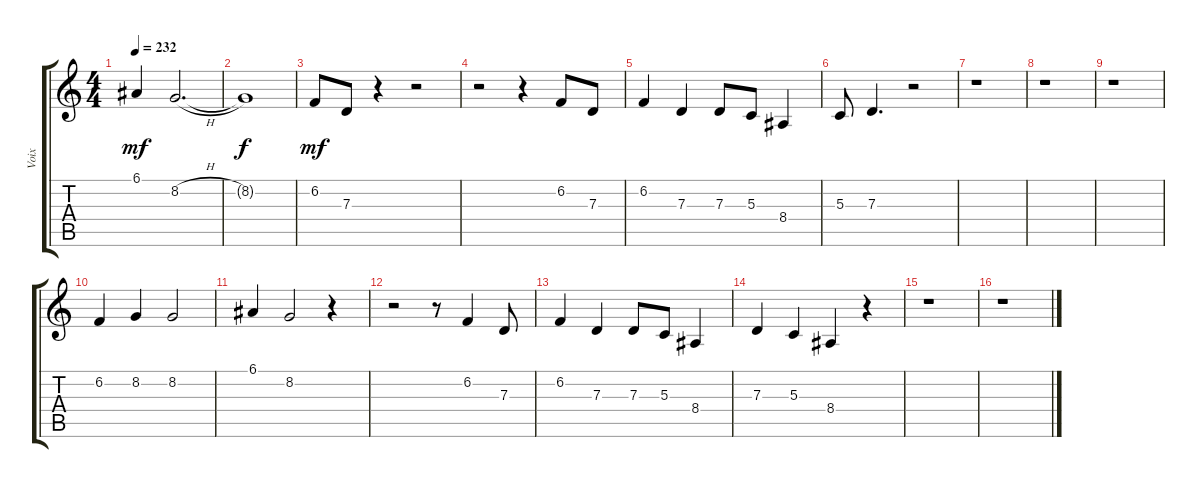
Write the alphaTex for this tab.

\track ("Voix" "Voix") {instrument accordion}
\staff {score tabs}
\tuning (E4 B3 G3 D3 A2 E2) {hide}
\ts (4 4)
\tempo 232
\clef g2
\ks c
6.1.4{dy mf} 8.2{h}.2{d} |
8.2{t}.1{dy f} |
6.2.8{dy mf} 7.3.8 r.4 r.2 |
r.2 r.4 6.2.8 7.3.8 |
6.2.4 7.3.4 7.3.8 5.3.8 8.4.4 |
5.3.8 7.3.4{d} r.2 |
r.1 |
r.1 |
r.1 |
6.2.4 8.2.4 8.2.2 |
6.1.4 8.2.2 r.4 |
r.2 r.8 6.2.4 7.3.8 |
6.2.4 7.3.4 7.3.8 5.3.8 8.4.4 |
7.3.4 5.3.4 8.4.4 r.4 |
r.1 |
r.1
